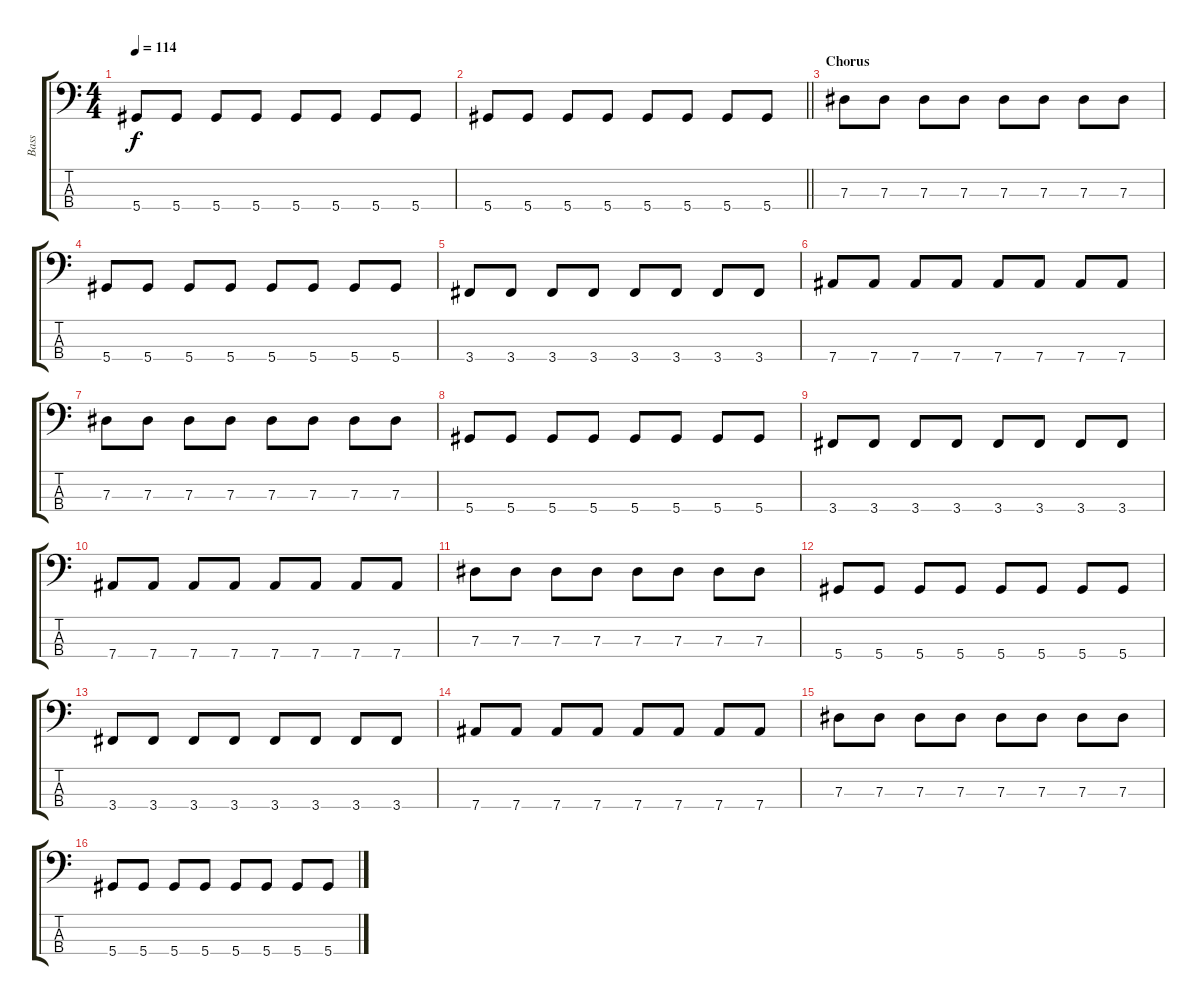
\track ("Bass" "Bass") {instrument electricbasspick}
\staff {score tabs}
\tuning (Gb2 Db2 Ab1 Eb1) {hide}
\ts (4 4)
\tempo 114
\clef f4
\ks c
5.4.8{dy f} 5.4.8 5.4.8 5.4.8 5.4.8 5.4.8 5.4.8 5.4.8 |
\barLineRight lightlight
5.4.8 5.4.8 5.4.8 5.4.8 5.4.8 5.4.8 5.4.8 5.4.8 |
\section ("" "Chorus")
7.3.8 7.3.8 7.3.8 7.3.8 7.3.8 7.3.8 7.3.8 7.3.8 |
5.4.8 5.4.8 5.4.8 5.4.8 5.4.8 5.4.8 5.4.8 5.4.8 |
3.4.8 3.4.8 3.4.8 3.4.8 3.4.8 3.4.8 3.4.8 3.4.8 |
7.4.8 7.4.8 7.4.8 7.4.8 7.4.8 7.4.8 7.4.8 7.4.8 |
7.3.8 7.3.8 7.3.8 7.3.8 7.3.8 7.3.8 7.3.8 7.3.8 |
5.4.8 5.4.8 5.4.8 5.4.8 5.4.8 5.4.8 5.4.8 5.4.8 |
3.4.8 3.4.8 3.4.8 3.4.8 3.4.8 3.4.8 3.4.8 3.4.8 |
7.4.8 7.4.8 7.4.8 7.4.8 7.4.8 7.4.8 7.4.8 7.4.8 |
7.3.8 7.3.8 7.3.8 7.3.8 7.3.8 7.3.8 7.3.8 7.3.8 |
5.4.8 5.4.8 5.4.8 5.4.8 5.4.8 5.4.8 5.4.8 5.4.8 |
3.4.8 3.4.8 3.4.8 3.4.8 3.4.8 3.4.8 3.4.8 3.4.8 |
7.4.8 7.4.8 7.4.8 7.4.8 7.4.8 7.4.8 7.4.8 7.4.8 |
7.3.8 7.3.8 7.3.8 7.3.8 7.3.8 7.3.8 7.3.8 7.3.8 |
5.4.8 5.4.8 5.4.8 5.4.8 5.4.8 5.4.8 5.4.8 5.4.8
